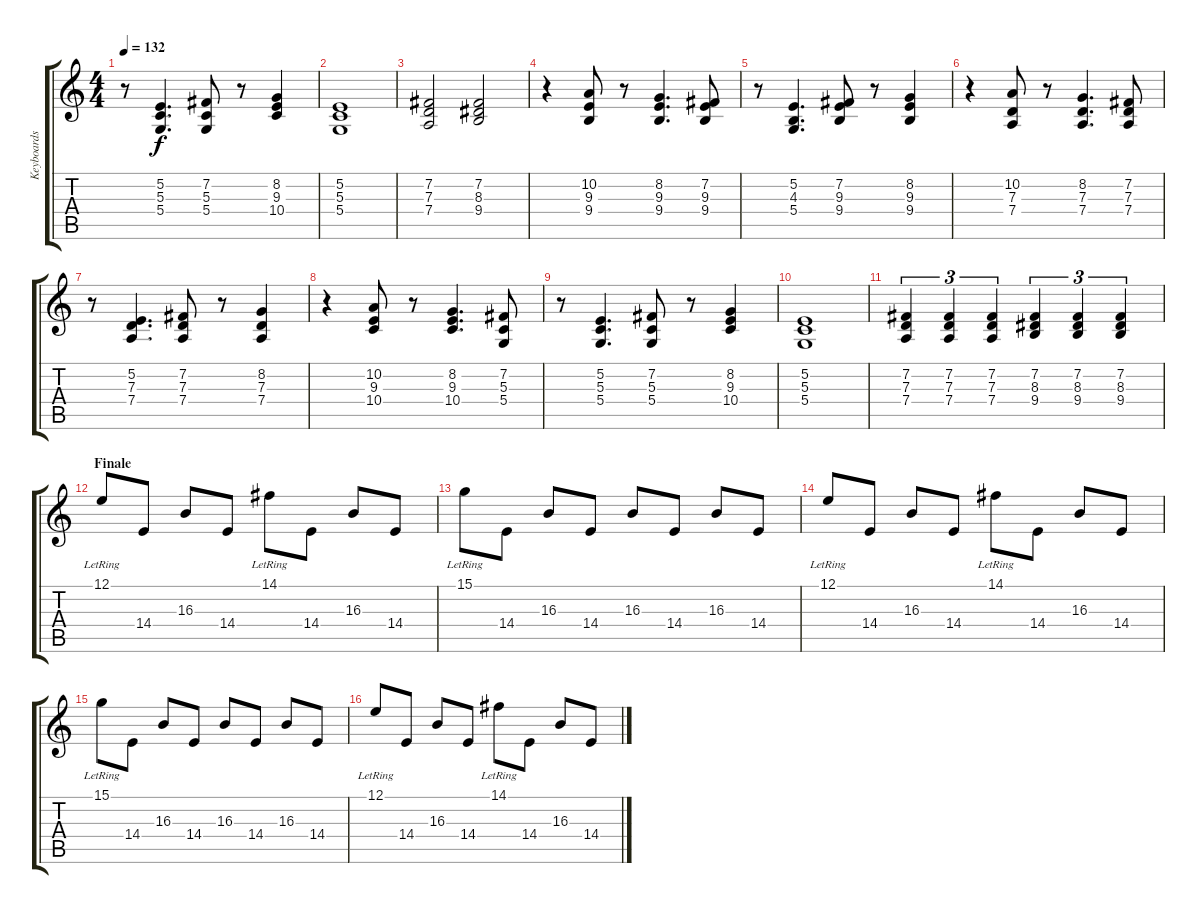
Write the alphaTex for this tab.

\track ("Keyboards 1" "Keyboards ") {instrument lead1square}
\staff {score tabs}
\tuning (E4 B3 G3 D3 A2 E2) {hide}
\ts (4 4)
\tempo 132
\clef g2
\ks c
r.8{dy f} (5.2 5.3 5.4).4{d} (7.2 5.3 5.4).8 r.8 (8.2 9.3 10.4).4 |
(5.2 5.3 5.4).1 |
(7.2 7.3 7.4).2 (7.2 8.3 9.4).2 |
r.4 (10.2 9.3 9.4).8 r.8 (8.2 9.3 9.4).4{d} (7.2 9.3 9.4).8 |
r.8 (5.2 4.3 5.4).4{d} (7.2 9.3 9.4).8 r.8 (8.2 9.3 9.4).4 |
r.4 (10.2 7.3 7.4).8 r.8 (8.2 7.3 7.4).4{d} (7.2 7.3 7.4).8 |
r.8 (5.2 7.3 7.4).4{d} (7.2 7.3 7.4).8 r.8 (8.2 7.3 7.4).4 |
r.4 (10.2 9.3 10.4).8 r.8 (8.2 9.3 10.4).4{d} (7.2 5.3 5.4).8 |
r.8 (5.2 5.3 5.4).4{d} (7.2 5.3 5.4).8 r.8 (8.2 9.3 10.4).4 |
(5.2 5.3 5.4).1 |
(7.2 7.3 7.4).4{tu (3 2)} (7.2 7.3 7.4).4{tu (3 2)} (7.2 7.3 7.4).4{tu (3 2)} (7.2 8.3 9.4).4{tu (3 2)} (7.2 8.3 9.4).4{tu (3 2)} (7.2 8.3 9.4).4{tu (3 2)} |
\section ("" "Finale")
12.1{lr}.8 14.4.8 16.3.8 14.4.8 14.1{lr}.8 14.4.8 16.3.8 14.4.8 |
15.1{lr}.8 14.4.8 16.3.8 14.4.8 16.3.8 14.4.8 16.3.8 14.4.8 |
12.1{lr}.8 14.4.8 16.3.8 14.4.8 14.1{lr}.8 14.4.8 16.3.8 14.4.8 |
15.1{lr}.8 14.4.8 16.3.8 14.4.8 16.3.8 14.4.8 16.3.8 14.4.8 |
12.1{lr}.8 14.4.8 16.3.8 14.4.8 14.1{lr}.8 14.4.8 16.3.8 14.4.8
